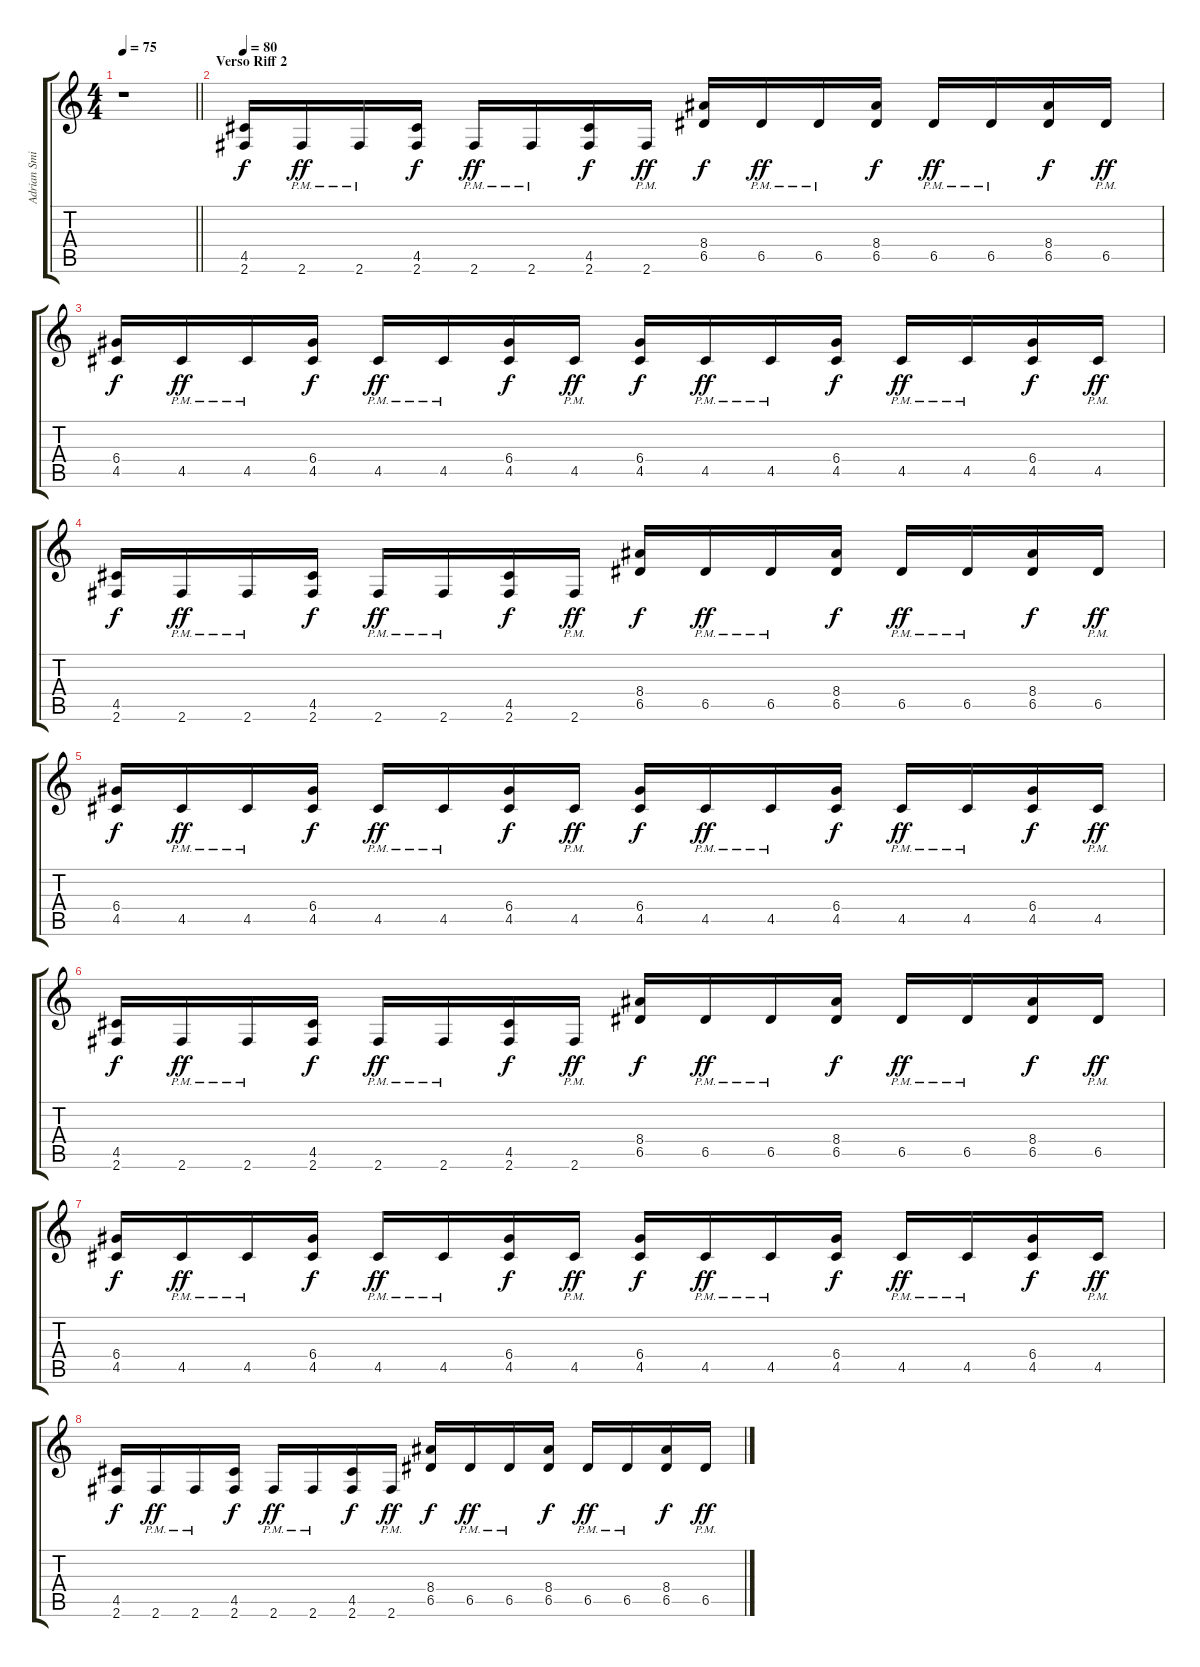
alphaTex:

\track ("Adrian Smith" "Adrian Smi") {instrument distortionguitar}
\staff {score tabs}
\tuning (E4 B3 G3 D3 A2 E2) {hide}
\ts (4 4)
\tempo 75
\clef g2
\barLineRight lightlight
\ks c
r.1{dy f} |
\section ("" "Verso Riff 2")
\tempo 80
(4.5 2.6).16 2.6{pm}.16{dy ff} 2.6{pm}.16 (4.5 2.6).16{dy f} 2.6{pm}.16{dy ff} 2.6{pm}.16 (4.5 2.6).16{dy f} 2.6{pm}.16{dy ff} (8.4 6.5).16{dy f} 6.5{pm}.16{dy ff} 6.5{pm}.16 (8.4 6.5).16{dy f} 6.5{pm}.16{dy ff} 6.5{pm}.16 (8.4 6.5).16{dy f} 6.5{pm}.16{dy ff} |
(6.4 4.5).16{dy f} 4.5{pm}.16{dy ff} 4.5{pm}.16 (6.4 4.5).16{dy f} 4.5{pm}.16{dy ff} 4.5{pm}.16 (6.4 4.5).16{dy f} 4.5{pm}.16{dy ff} (6.4 4.5).16{dy f} 4.5{pm}.16{dy ff} 4.5{pm}.16 (6.4 4.5).16{dy f} 4.5{pm}.16{dy ff} 4.5{pm}.16 (6.4 4.5).16{dy f} 4.5{pm}.16{dy ff} |
(4.5 2.6).16{dy f} 2.6{pm}.16{dy ff} 2.6{pm}.16 (4.5 2.6).16{dy f} 2.6{pm}.16{dy ff} 2.6{pm}.16 (4.5 2.6).16{dy f} 2.6{pm}.16{dy ff} (8.4 6.5).16{dy f} 6.5{pm}.16{dy ff} 6.5{pm}.16 (8.4 6.5).16{dy f} 6.5{pm}.16{dy ff} 6.5{pm}.16 (8.4 6.5).16{dy f} 6.5{pm}.16{dy ff} |
(6.4 4.5).16{dy f} 4.5{pm}.16{dy ff} 4.5{pm}.16 (6.4 4.5).16{dy f} 4.5{pm}.16{dy ff} 4.5{pm}.16 (6.4 4.5).16{dy f} 4.5{pm}.16{dy ff} (6.4 4.5).16{dy f} 4.5{pm}.16{dy ff} 4.5{pm}.16 (6.4 4.5).16{dy f} 4.5{pm}.16{dy ff} 4.5{pm}.16 (6.4 4.5).16{dy f} 4.5{pm}.16{dy ff} |
(4.5 2.6).16{dy f} 2.6{pm}.16{dy ff} 2.6{pm}.16 (4.5 2.6).16{dy f} 2.6{pm}.16{dy ff} 2.6{pm}.16 (4.5 2.6).16{dy f} 2.6{pm}.16{dy ff} (8.4 6.5).16{dy f} 6.5{pm}.16{dy ff} 6.5{pm}.16 (8.4 6.5).16{dy f} 6.5{pm}.16{dy ff} 6.5{pm}.16 (8.4 6.5).16{dy f} 6.5{pm}.16{dy ff} |
(6.4 4.5).16{dy f} 4.5{pm}.16{dy ff} 4.5{pm}.16 (6.4 4.5).16{dy f} 4.5{pm}.16{dy ff} 4.5{pm}.16 (6.4 4.5).16{dy f} 4.5{pm}.16{dy ff} (6.4 4.5).16{dy f} 4.5{pm}.16{dy ff} 4.5{pm}.16 (6.4 4.5).16{dy f} 4.5{pm}.16{dy ff} 4.5{pm}.16 (6.4 4.5).16{dy f} 4.5{pm}.16{dy ff} |
(4.5 2.6).16{dy f} 2.6{pm}.16{dy ff} 2.6{pm}.16 (4.5 2.6).16{dy f} 2.6{pm}.16{dy ff} 2.6{pm}.16 (4.5 2.6).16{dy f} 2.6{pm}.16{dy ff} (8.4 6.5).16{dy f} 6.5{pm}.16{dy ff} 6.5{pm}.16 (8.4 6.5).16{dy f} 6.5{pm}.16{dy ff} 6.5{pm}.16 (8.4 6.5).16{dy f} 6.5{pm}.16{dy ff}
